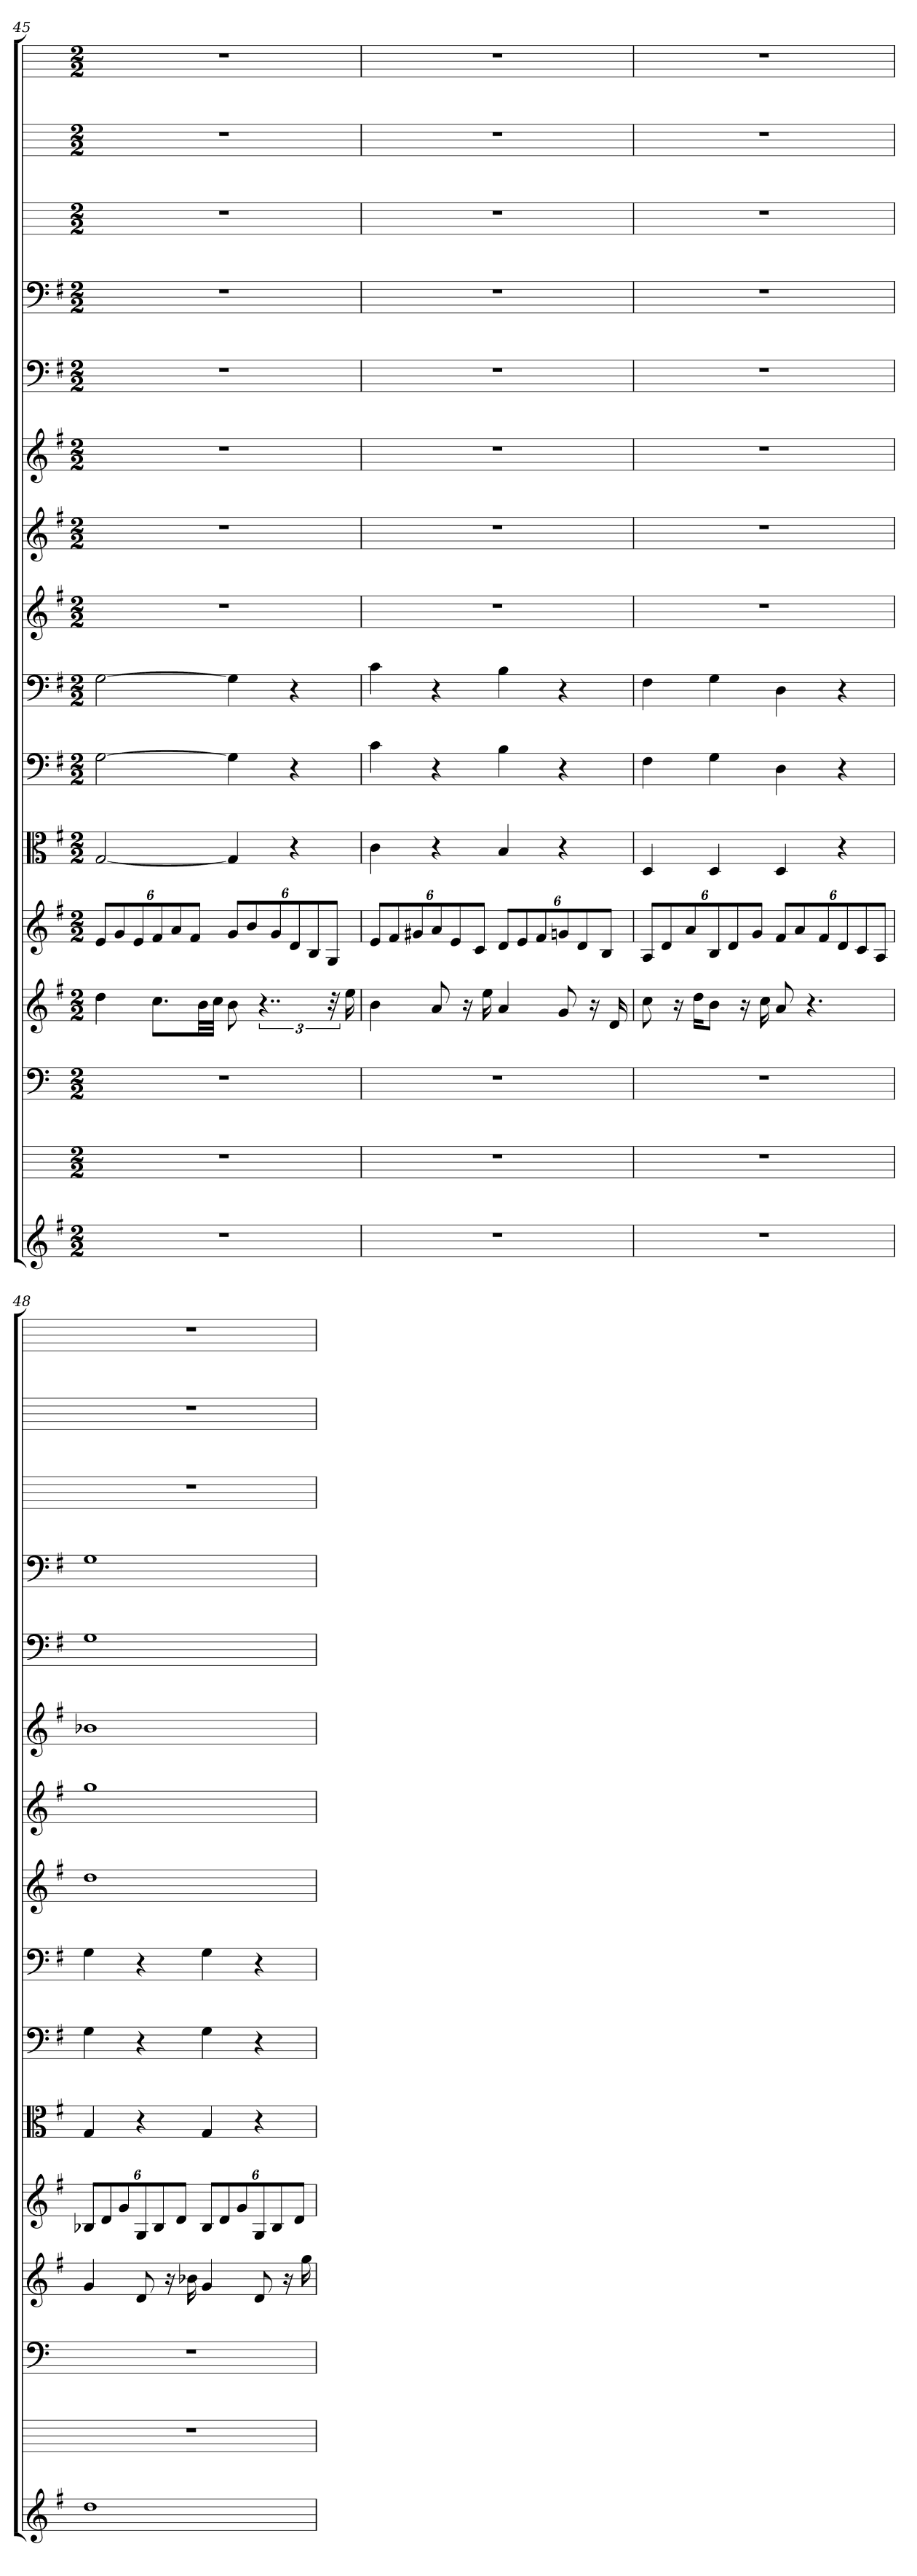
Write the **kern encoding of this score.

**kern	**kern	**kern	**kern	**kern	**kern	**kern	**kern	**kern	**kern	**kern	**kern	**kern	**kern	**kern	**kern
*part16	*part15	*part14	*part13	*part12	*part11	*part10	*part9	*part8	*part7	*part6	*part5	*part4	*part3	*part2	*part1
*staff16	*staff15	*staff14	*staff13	*staff12	*staff11	*staff10	*staff9	*staff8	*staff7	*staff6	*staff5	*staff4	*staff3	*staff2	*staff1
*	*	*clefF4	*	*	*clefC3	*clefF4	*clefF4	*	*	*	*clefF4	*clefF4	*	*	*
*k[f#]	*k[]	*k[]	*k[f#]	*k[f#]	*k[f#]	*k[f#]	*k[f#]	*k[f#]	*k[f#]	*k[f#]	*k[f#]	*k[f#]	*k[]	*k[]	*k[]
*M2/2	*M2/2	*M2/2	*M2/2	*M2/2	*M2/2	*M2/2	*M2/2	*M2/2	*M2/2	*M2/2	*M2/2	*M2/2	*M2/2	*M2/2	*M2/2
=45	=45	=45	=45	=45	=45	=45	=45	=45	=45	=45	=45	=45	=45	=45	=45
1r	1r	1r	4dd	12eL	[2G	[2G	[2G	1r	1r	1r	1r	1r	1r	1r	1r
.	.	.	.	12g	.	.	.	.	.	.	.	.	.	.	.
.	.	.	.	12e	.	.	.	.	.	.	.	.	.	.	.
.	.	.	8.ccL	12f#	.	.	.	.	.	.	.	.	.	.	.
.	.	.	.	12a	.	.	.	.	.	.	.	.	.	.	.
.	.	.	.	12f#J	.	.	.	.	.	.	.	.	.	.	.
.	.	.	32bLL	.	.	.	.	.	.	.	.	.	.	.	.
.	.	.	32ccJJJ	.	.	.	.	.	.	.	.	.	.	.	.
.	.	.	8b	12gL	4G]	4G]	4G]	.	.	.	.	.	.	.	.
.	.	.	.	12b	.	.	.	.	.	.	.	.	.	.	.
.	.	.	6..r	.	.	.	.	.	.	.	.	.	.	.	.
.	.	.	.	12g	.	.	.	.	.	.	.	.	.	.	.
.	.	.	.	12d	4r	4r	4r	.	.	.	.	.	.	.	.
.	.	.	.	12B	.	.	.	.	.	.	.	.	.	.	.
.	.	.	48r	12GJ	.	.	.	.	.	.	.	.	.	.	.
.	.	.	16ee	.	.	.	.	.	.	.	.	.	.	.	.
=46	=46	=46	=46	=46	=46	=46	=46	=46	=46	=46	=46	=46	=46	=46	=46
1r	1r	1r	4b	12eL	4c	4c	4c	1r	1r	1r	1r	1r	1r	1r	1r
.	.	.	.	12f#	.	.	.	.	.	.	.	.	.	.	.
.	.	.	.	12g#X	.	.	.	.	.	.	.	.	.	.	.
.	.	.	8a	12a	4r	4r	4r	.	.	.	.	.	.	.	.
.	.	.	.	12e	.	.	.	.	.	.	.	.	.	.	.
.	.	.	16r	.	.	.	.	.	.	.	.	.	.	.	.
.	.	.	.	12cJ	.	.	.	.	.	.	.	.	.	.	.
.	.	.	16ee	.	.	.	.	.	.	.	.	.	.	.	.
.	.	.	4a	12dL	4B	4B	4B	.	.	.	.	.	.	.	.
.	.	.	.	12e	.	.	.	.	.	.	.	.	.	.	.
.	.	.	.	12f#	.	.	.	.	.	.	.	.	.	.	.
.	.	.	8g	12gn	4r	4r	4r	.	.	.	.	.	.	.	.
.	.	.	.	12d	.	.	.	.	.	.	.	.	.	.	.
.	.	.	16r	.	.	.	.	.	.	.	.	.	.	.	.
.	.	.	.	12BJ	.	.	.	.	.	.	.	.	.	.	.
.	.	.	16d	.	.	.	.	.	.	.	.	.	.	.	.
=47	=47	=47	=47	=47	=47	=47	=47	=47	=47	=47	=47	=47	=47	=47	=47
1r	1r	1r	8cc	12AL	4D	4F#	4F#	1r	1r	1r	1r	1r	1r	1r	1r
.	.	.	.	12d	.	.	.	.	.	.	.	.	.	.	.
.	.	.	16r	.	.	.	.	.	.	.	.	.	.	.	.
.	.	.	.	12a	.	.	.	.	.	.	.	.	.	.	.
.	.	.	16ddKL	.	.	.	.	.	.	.	.	.	.	.	.
.	.	.	8bJ	12B	4D	4G	4G	.	.	.	.	.	.	.	.
.	.	.	.	12d	.	.	.	.	.	.	.	.	.	.	.
.	.	.	16r	.	.	.	.	.	.	.	.	.	.	.	.
.	.	.	.	12gJ	.	.	.	.	.	.	.	.	.	.	.
.	.	.	16cc	.	.	.	.	.	.	.	.	.	.	.	.
.	.	.	8a	12f#L	4D	4D	4D	.	.	.	.	.	.	.	.
.	.	.	.	12a	.	.	.	.	.	.	.	.	.	.	.
.	.	.	4.r	.	.	.	.	.	.	.	.	.	.	.	.
.	.	.	.	12f#	.	.	.	.	.	.	.	.	.	.	.
.	.	.	.	12d	4r	4r	4r	.	.	.	.	.	.	.	.
.	.	.	.	12c	.	.	.	.	.	.	.	.	.	.	.
.	.	.	.	12AJ	.	.	.	.	.	.	.	.	.	.	.
=48	=48	=48	=48	=48	=48	=48	=48	=48	=48	=48	=48	=48	=48	=48	=48
1dd	1r	1r	4g	12B-XL	4G	4G	4G	1dd	1gg	1b-X	1G	1G	1r	1r	1r
.	.	.	.	12d	.	.	.	.	.	.	.	.	.	.	.
.	.	.	.	12g	.	.	.	.	.	.	.	.	.	.	.
.	.	.	8d	12G	4r	4r	4r	.	.	.	.	.	.	.	.
.	.	.	.	12B-	.	.	.	.	.	.	.	.	.	.	.
.	.	.	16r	.	.	.	.	.	.	.	.	.	.	.	.
.	.	.	.	12dJ	.	.	.	.	.	.	.	.	.	.	.
.	.	.	16b-X	.	.	.	.	.	.	.	.	.	.	.	.
.	.	.	4g	12B-L	4G	4G	4G	.	.	.	.	.	.	.	.
.	.	.	.	12d	.	.	.	.	.	.	.	.	.	.	.
.	.	.	.	12g	.	.	.	.	.	.	.	.	.	.	.
.	.	.	8d	12G	4r	4r	4r	.	.	.	.	.	.	.	.
.	.	.	.	12B-	.	.	.	.	.	.	.	.	.	.	.
.	.	.	16r	.	.	.	.	.	.	.	.	.	.	.	.
.	.	.	.	12dJ	.	.	.	.	.	.	.	.	.	.	.
.	.	.	16gg	.	.	.	.	.	.	.	.	.	.	.	.
=	=	=	=	=	=	=	=	=	=	=	=	=	=	=	=
*-	*-	*-	*-	*-	*-	*-	*-	*-	*-	*-	*-	*-	*-	*-	*-
